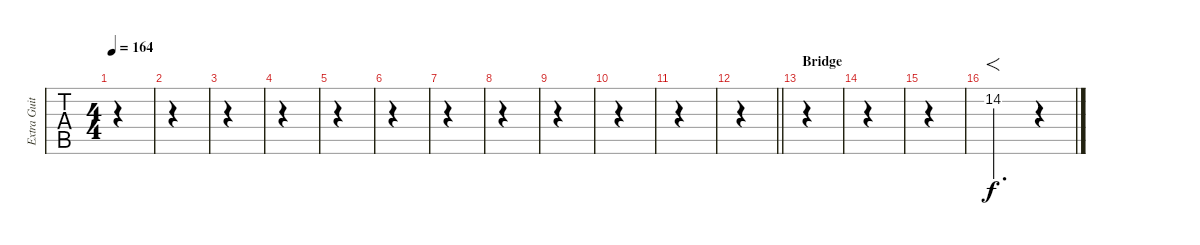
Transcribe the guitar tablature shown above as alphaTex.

\track ("Extra Guitar Two" "Extra Guit") {instrument distortionguitar}
\staff {tabs}
\tuning (Eb4 Bb3 Gb3 Db3 Ab2 Eb2) {hide}
\ts (4 4)
\tempo 164
\clef g2
\ks eb
|
|
|
|
|
|
|
|
|
|
|
\barLineRight lightlight
|
\section ("" "Bridge")
|
|
|
14.2.2{f d} r.4
